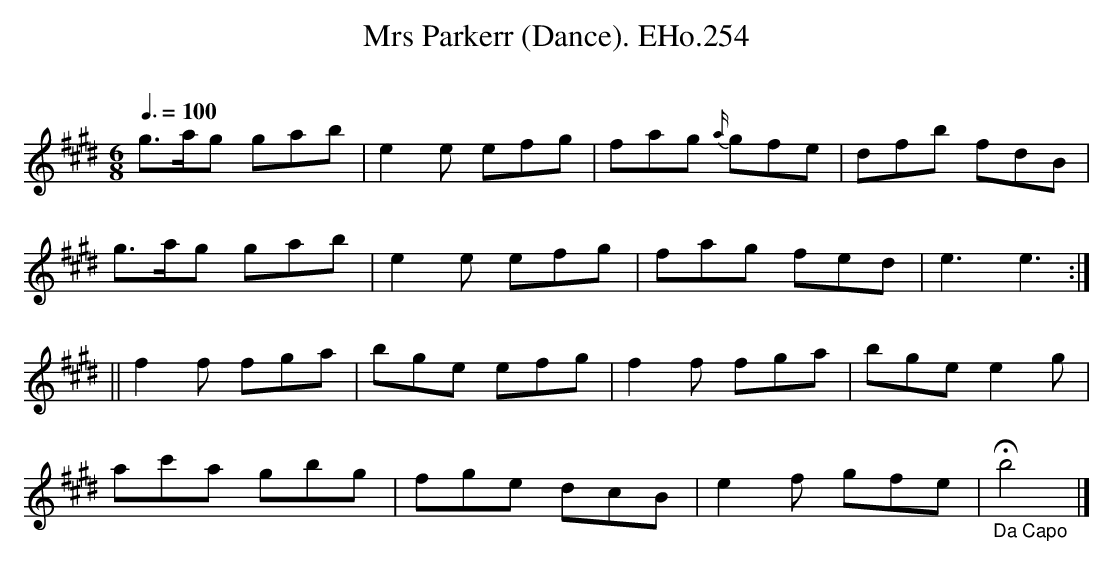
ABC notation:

X:1
T:Mrs Parkerr (Dance). EHo.254
M:6/8
L:1/8
Q:3/8=100
O:
K:E
g>ag gab | e2e efg | fag {a/}gfe | dfb fdB |
g>ag gab | e2e efg | fag fed | e3e3 :|
|| f2f fga | bge efg | f2f fga | bge e2g |
ac'a gbg | fge dcB | e2f gfe | !fermata!"_Da Capo" b4|]
